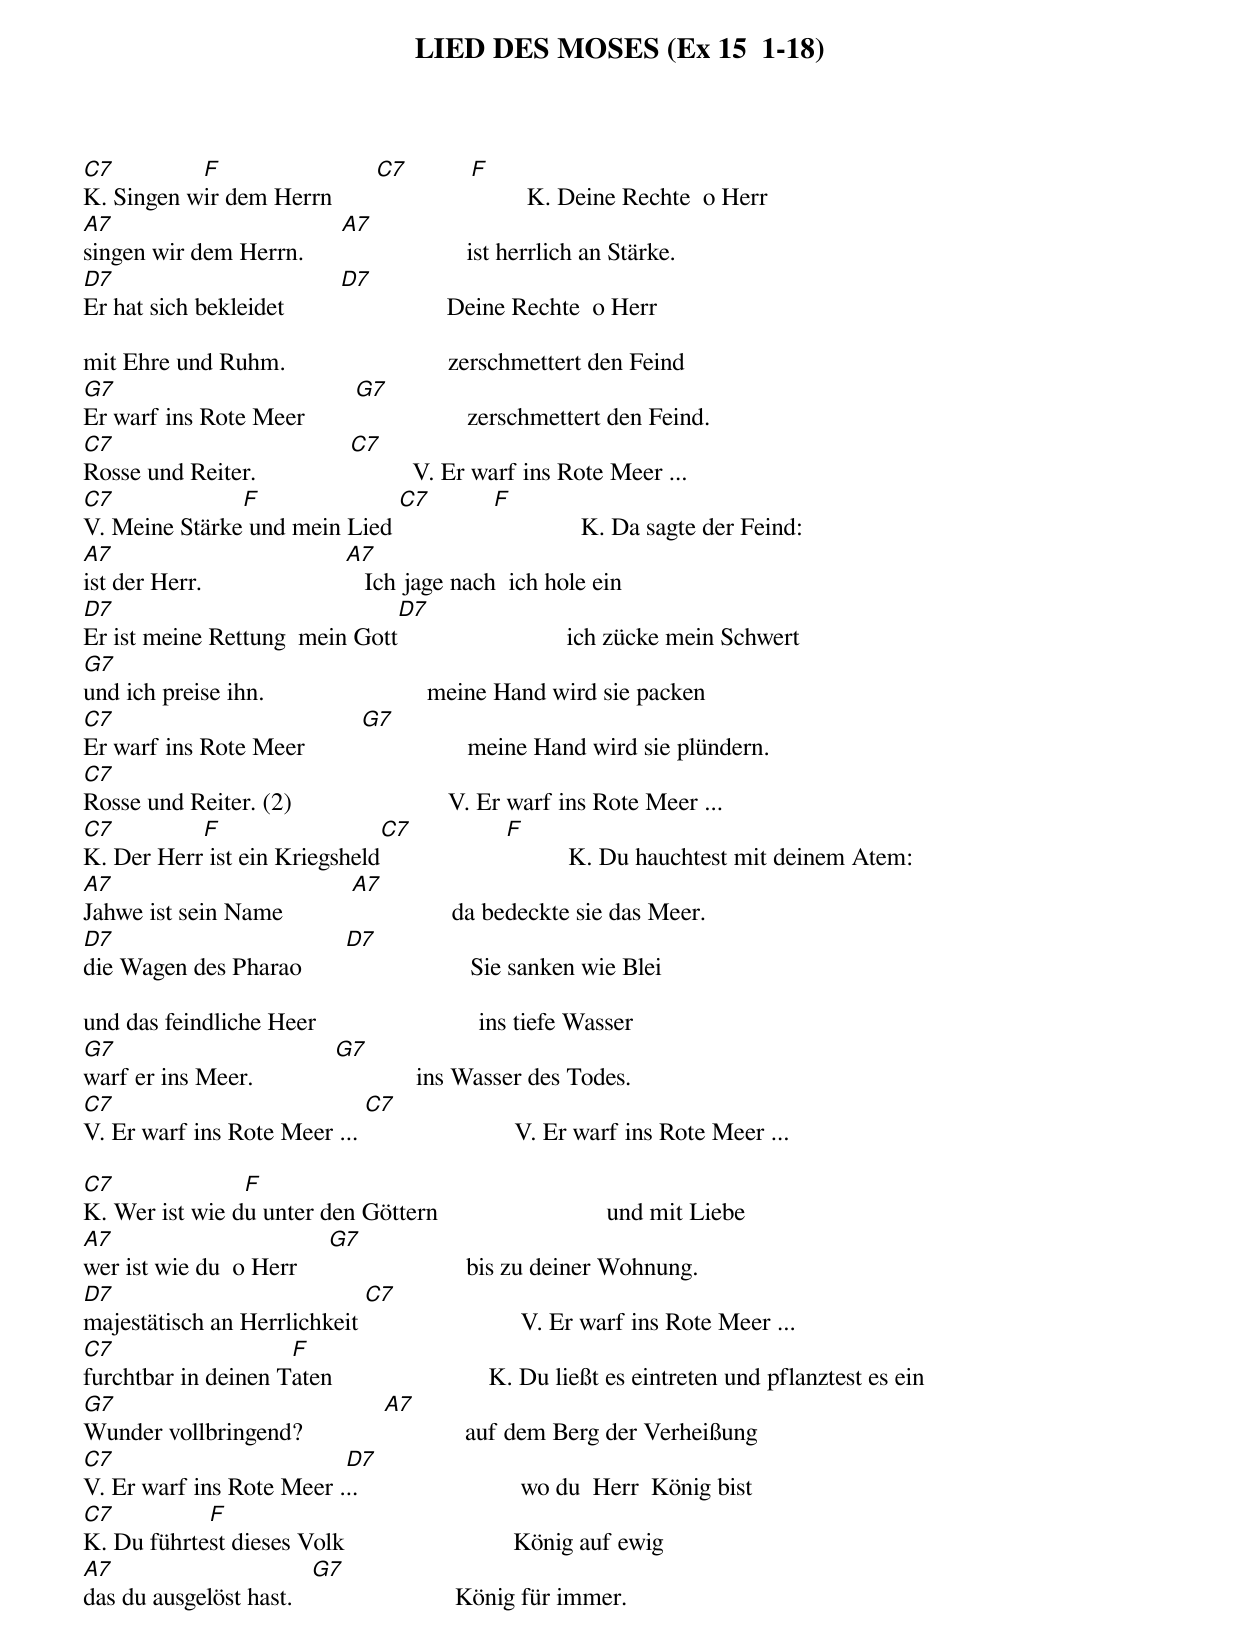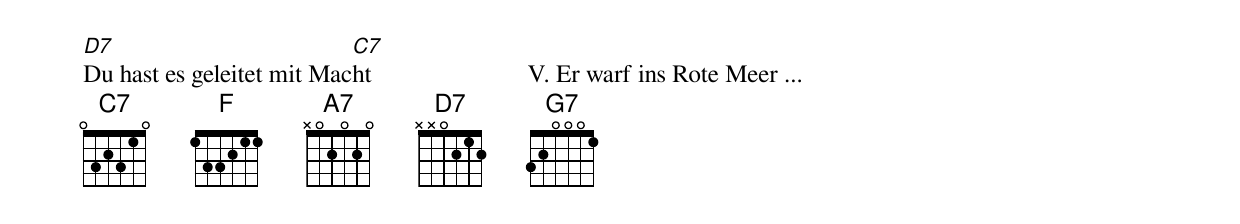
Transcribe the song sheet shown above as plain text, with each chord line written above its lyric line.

LIED DES MOSES (Ex 15  1-18)

C7         F                  C7        F
K. Singen wir dem Herrn                          K. Deine Rechte  o Herr
A7                         A7
singen wir dem Herrn.                          ist herrlich an Stärke.
D7                            D7
Er hat sich bekleidet                          Deine Rechte  o Herr

mit Ehre und Ruhm.                          zerschmettert den Feind
G7                           G7
Er warf ins Rote Meer                          zerschmettert den Feind.
C7                              C7
Rosse und Reiter.                         V. Er warf ins Rote Meer ...
C7             F              C7        F
V. Meine Stärke und mein Lied                         K. Da sagte der Feind:
A7                                  A7
ist der Herr.                          Ich jage nach  ich hole ein
D7                             D7
Er ist meine Rettung  mein Gott                           ich zücke mein Schwert
G7
und ich preise ihn.                          meine Hand wird sie packen
C7                            G7
Er warf ins Rote Meer                          meine Hand wird sie plündern.
C7
Rosse und Reiter. (2)                         V. Er warf ins Rote Meer ...
C7         F                  C7             F
K. Der Herr ist ein Kriegsheld                         K. Du hauchtest mit deinem Atem:
A7                            A7
Jahwe ist sein Name                           da bedeckte sie das Meer.
D7                         D7
die Wagen des Pharao                           Sie sanken wie Blei

und das feindliche Heer                          ins tiefe Wasser
G7                            G7
warf er ins Meer.                          ins Wasser des Todes.
C7                           C7
V. Er warf ins Rote Meer ...                         V. Er warf ins Rote Meer ...

C7              F
K. Wer ist wie du unter den Göttern                           und mit Liebe
A7                         G7
wer ist wie du  o Herr                           bis zu deiner Wohnung.
D7                           C7
majestätisch an Herrlichkeit                          V. Er warf ins Rote Meer ...
C7                   F
furchtbar in deinen Taten                         K. Du ließt es eintreten und pflanztest es ein
G7                               A7
Wunder vollbringend?                          auf dem Berg der Verheißung
C7                        D7
V. Er warf ins Rote Meer ...                          wo du  Herr  König bist
C7          F
K. Du führtest dieses Volk                           König auf ewig
A7                       G7
das du ausgelöst hast.                          König für immer.
D7                         C7
Du hast es geleitet mit Macht                         V. Er warf ins Rote Meer ...
